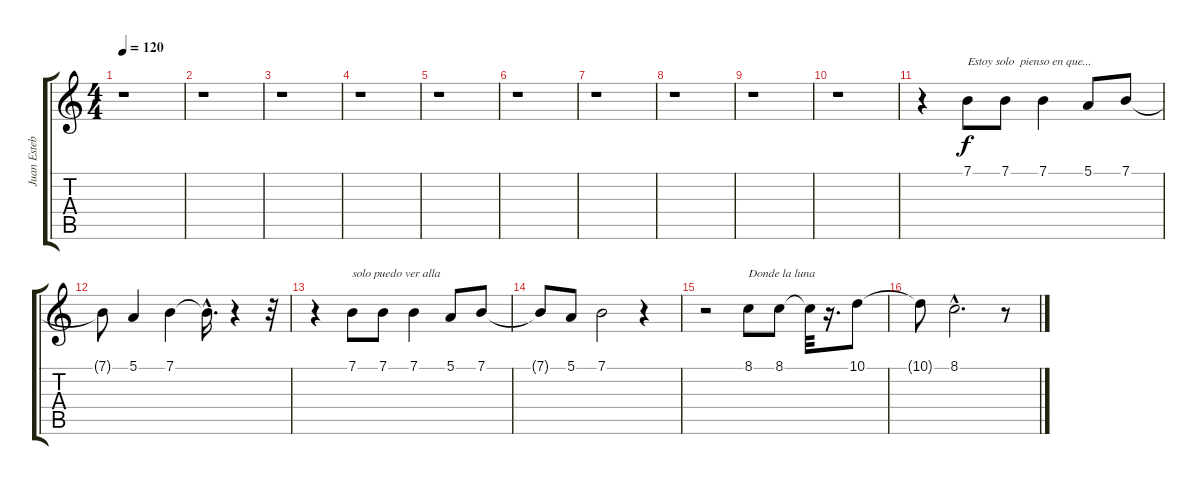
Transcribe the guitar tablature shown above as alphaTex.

\track ("Juan Esteban" "Juan Esteb") {instrument synthvoice}
\staff {score tabs}
\tuning (E4 B3 G3 D3 A2 E2) {hide}
\ts (4 4)
\tempo 120
\clef g2
\ks c
r.1{dy f instrument synthvoice} |
r.1 |
r.1 |
r.1 |
r.1 |
r.1 |
r.1 |
r.1 |
r.1 |
r.1 |
r.4 7.1.8{txt "Estoy solo  pienso en que..."} 7.1.8 7.1.4 5.1.8 7.1.8 |
7.1{t}.8 5.1.4 7.1.4 7.1{hac t}.16{d} r.4 r.32 |
r.4 7.1.8{txt "solo puedo ver alla"} 7.1.8 7.1.4 5.1.8 7.1.8 |
7.1{t}.8 5.1.8 7.1.2 r.4 |
r.2 8.1.8{txt "Donde la luna"} 8.1.8 8.1{t}.32 r.16{d} 10.1.8 |
10.1{t}.8 8.1{hac}.2{d} r.8
